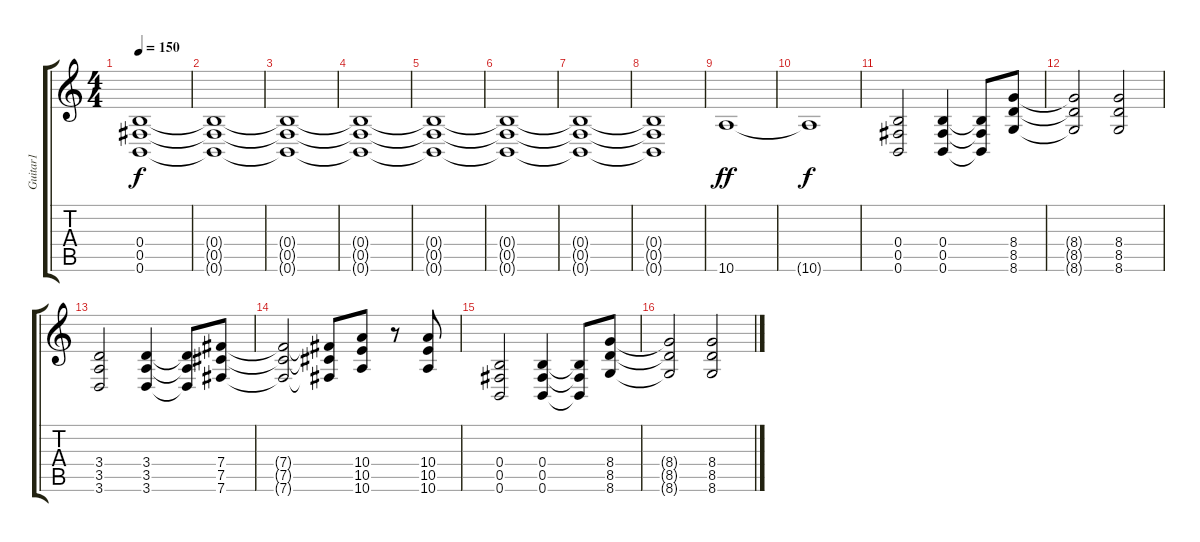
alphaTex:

\track ("Guitar1" "Guitar1") {instrument distortionguitar}
\staff {score tabs}
\tuning (Db4 Ab3 E3 B2 Gb2 B1) {hide}
\ts (4 4)
\tempo 150
\clef g2
\ks c
(0.4 0.5 0.6).1{dy f} |
(0.4{t} 0.5{t} 0.6{t}).1 |
(0.4{t} 0.5{t} 0.6{t}).1 |
(0.4{t} 0.5{t} 0.6{t}).1 |
(0.4{t} 0.5{t} 0.6{t}).1 |
(0.4{t} 0.5{t} 0.6{t}).1 |
(0.4{t} 0.5{t} 0.6{t}).1 |
(0.4{t} 0.5{t} 0.6{t}).1 |
10.6.1{dy ff volume 13} |
10.6{t}.1{dy f} |
(0.4 0.5 0.6).2 (0.4 0.5 0.6).4 (0.4{t} 0.5{t} 0.6{t}).8 (8.4 8.5 8.6).8 |
(8.4{t} 8.5{t} 8.6{t}).2 (8.4 8.5 8.6).2 |
(3.4 3.5 3.6).2 (3.4 3.5 3.6).4 (3.4{t} 3.5{t} 3.6{t}).8 (7.4 7.5 7.6).8 |
(7.4{t} 7.5{t} 7.6{t}).2 (7.4{t} 7.5{t} 7.6{t}).8 (10.4 10.5 10.6).8 r.8 (10.4 10.5 10.6).8 |
(0.4 0.5 0.6).2 (0.4 0.5 0.6).4 (0.4{t} 0.5{t} 0.6{t}).8 (8.4 8.5 8.6).8 |
(8.4{t} 8.5{t} 8.6{t}).2 (8.4 8.5 8.6).2
